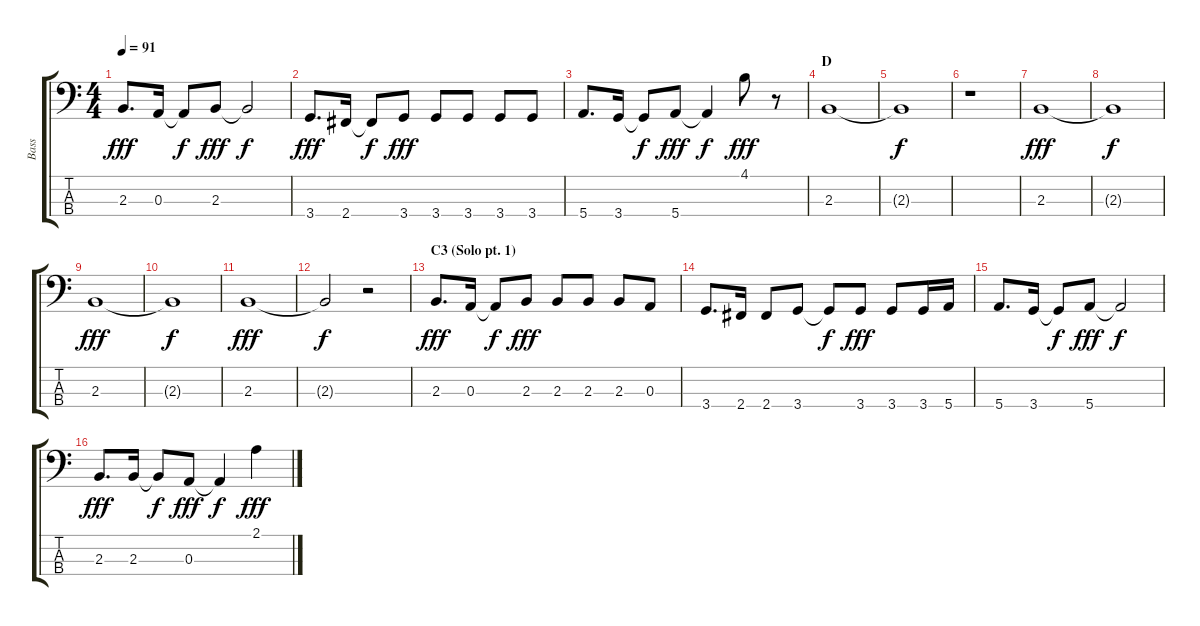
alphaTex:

\track ("Bass" "Bass") {instrument electricbassfinger}
\staff {score tabs}
\tuning (G2 D2 A1 E1) {hide}
\ts (4 4)
\tempo 91
\clef f4
\ks c
2.3.8{d dy fff} 0.3.16 0.3{t}.8{dy f} 2.3.8{dy fff} 2.3{t}.2{dy f} |
3.4.8{d dy fff} 2.4.16 2.4{t}.8{dy f} 3.4.8{dy fff} 3.4.8 3.4.8 3.4.8 3.4.8 |
5.4.8{d} 3.4.16 3.4{t}.8{dy f} 5.4.8{dy fff} 5.4{t}.4{dy f} 4.1.8{dy fff} r.8 |
\section ("" "D")
2.3.1 |
2.3{t}.1{dy f} |
r.1 |
2.3.1{dy fff} |
2.3{t}.1{dy f} |
2.3.1{dy fff} |
2.3{t}.1{dy f} |
2.3.1{dy fff} |
2.3{t}.2{dy f} r.2 |
\section ("" "C3 (Solo pt. 1)")
2.3.8{d dy fff} 0.3.16 0.3{t}.8{dy f} 2.3.8{dy fff} 2.3.8 2.3.8 2.3.8 0.3.8 |
3.4.8{d} 2.4.16 2.4.8 3.4.8 3.4{t}.8{dy f} 3.4.8{dy fff} 3.4.8 3.4.16 5.4.16 |
5.4.8{d} 3.4.16 3.4{t}.8{dy f} 5.4.8{dy fff} 5.4{t}.2{dy f} |
2.3.8{d dy fff} 2.3.16 2.3{t}.8{dy f} 0.3.8{dy fff} 0.3{t}.4{dy f} 2.1.4{dy fff}
